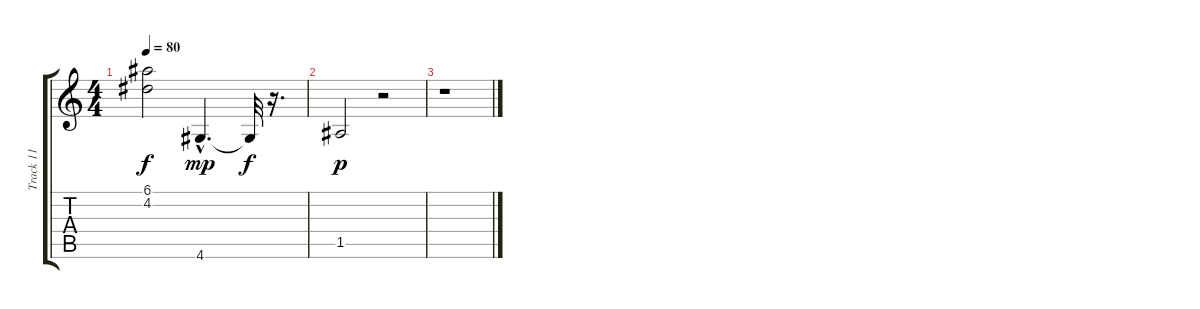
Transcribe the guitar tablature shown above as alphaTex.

\track ("Track 11" "Track 11") {instrument electricguitarjazz}
\staff {score tabs}
\tuning (E4 B3 G3 D3 A2 E2) {hide}
\ts (4 4)
\tempo 80
\clef g2
\ks c
(6.1{t} 4.2{t}).2{dy f} 4.6{hac}.4{d dy mp} 4.6{t}.32{dy f} r.16{d} |
1.5.2{dy p} r.2 |
r.1
